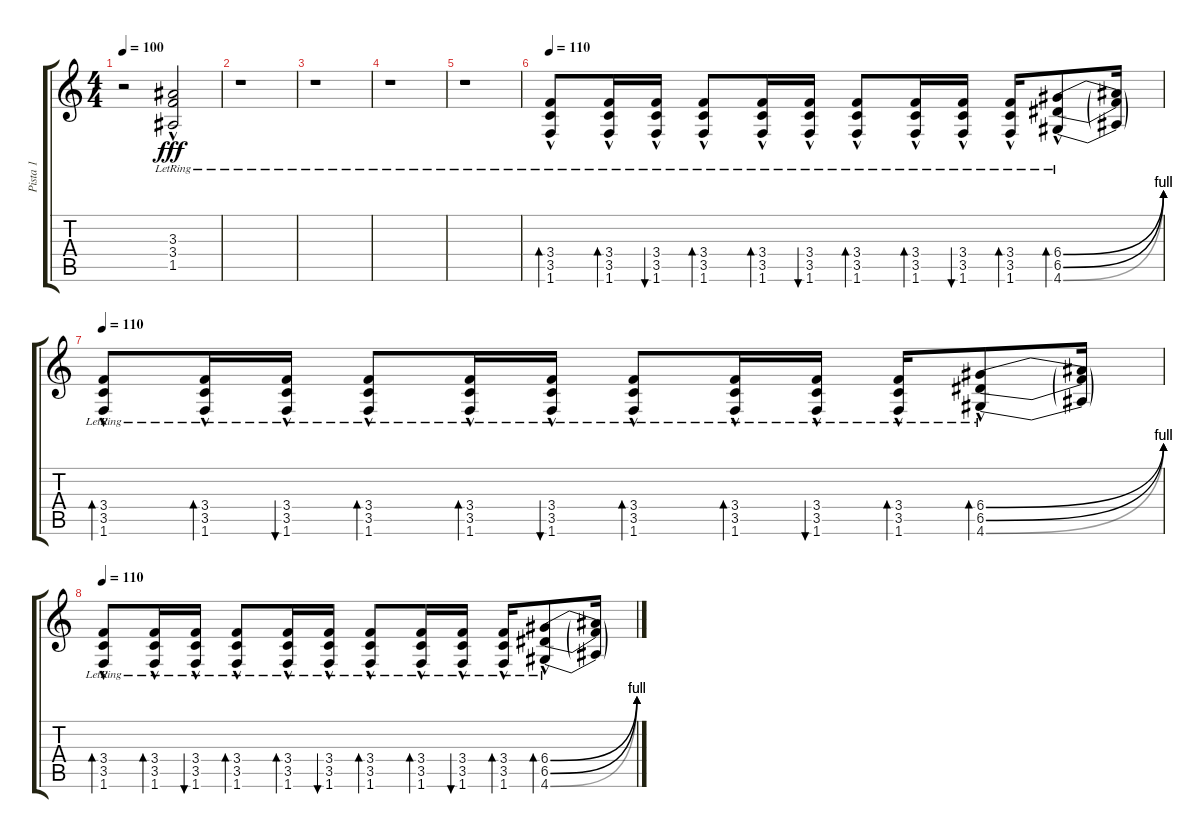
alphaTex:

\track ("Pista 1" "Pista 1") {instrument distortionguitar}
\staff {score tabs}
\tuning (E4 B3 G3 D3 A2 E2) {hide}
\ts (4 4)
\tempo 100
\clef g2
\ks c
r.2{dy fff} (3.3{hac lr} 3.4{hac lr} 1.5{hac lr}).2 |
r.1 |
r.1 |
r.1 |
r.1 |
\tempo 110
(3.4{hac lr} 3.5{hac lr} 1.6{hac lr}).8{bd 30} (3.4{hac lr} 3.5{hac lr} 1.6{hac lr}).16{bd 30} (3.4{hac lr} 3.5{hac lr} 1.6{hac lr}).16{bu 30} (3.4{hac lr} 3.5{hac lr} 1.6{hac lr}).8{bd 30} (3.4{hac lr} 3.5{hac lr} 1.6{hac lr}).16{bd 30} (3.4{hac lr} 3.5{hac lr} 1.6{hac lr}).16{bu 30} (3.4{hac lr} 3.5{hac lr} 1.6{hac lr}).8{bd 30} (3.4{hac lr} 3.5{hac lr} 1.6{hac lr}).16{bd 30} (3.4{hac lr} 3.5{hac lr} 1.6{hac lr}).16{bu 30} (3.4{hac lr} 3.5{hac lr} 1.6{hac lr}).16{bd 30} (6.4{be (bend 0 0 60 4) hac lr} 6.5{be (bend 0 0 60 4) hac lr} 4.6{be (bend 0 0 60 4) hac lr}).8{bd 30} (6.4{t} 6.5{t} 4.6{t}).16 |
\tempo 110
(3.4{hac lr} 3.5{hac lr} 1.6{hac lr}).8{bd 30} (3.4{hac lr} 3.5{hac lr} 1.6{hac lr}).16{bd 30} (3.4{hac lr} 3.5{hac lr} 1.6{hac lr}).16{bu 30} (3.4{hac lr} 3.5{hac lr} 1.6{hac lr}).8{bd 30} (3.4{hac lr} 3.5{hac lr} 1.6{hac lr}).16{bd 30} (3.4{hac lr} 3.5{hac lr} 1.6{hac lr}).16{bu 30} (3.4{hac lr} 3.5{hac lr} 1.6{hac lr}).8{bd 30} (3.4{hac lr} 3.5{hac lr} 1.6{hac lr}).16{bd 30} (3.4{hac lr} 3.5{hac lr} 1.6{hac lr}).16{bu 30} (3.4{hac lr} 3.5{hac lr} 1.6{hac lr}).16{bd 30} (6.4{be (bend 0 0 60 4) hac lr} 6.5{be (bend 0 0 60 4) hac lr} 4.6{be (bend 0 0 60 4) hac lr}).8{bd 30} (6.4{t} 6.5{t} 4.6{t}).16 |
\tempo 110
(3.4{hac lr} 3.5{hac lr} 1.6{hac lr}).8{bd 30} (3.4{hac lr} 3.5{hac lr} 1.6{hac lr}).16{bd 30} (3.4{hac lr} 3.5{hac lr} 1.6{hac lr}).16{bu 30} (3.4{hac lr} 3.5{hac lr} 1.6{hac lr}).8{bd 30} (3.4{hac lr} 3.5{hac lr} 1.6{hac lr}).16{bd 30} (3.4{hac lr} 3.5{hac lr} 1.6{hac lr}).16{bu 30} (3.4{hac lr} 3.5{hac lr} 1.6{hac lr}).8{bd 30} (3.4{hac lr} 3.5{hac lr} 1.6{hac lr}).16{bd 30} (3.4{hac lr} 3.5{hac lr} 1.6{hac lr}).16{bu 30} (3.4{hac lr} 3.5{hac lr} 1.6{hac lr}).16{bd 30} (6.4{be (bend 0 0 60 4) hac lr} 6.5{be (bend 0 0 60 4) hac lr} 4.6{be (bend 0 0 60 4) hac lr}).8{bd 30} (6.4{t} 6.5{t} 4.6{t}).16
